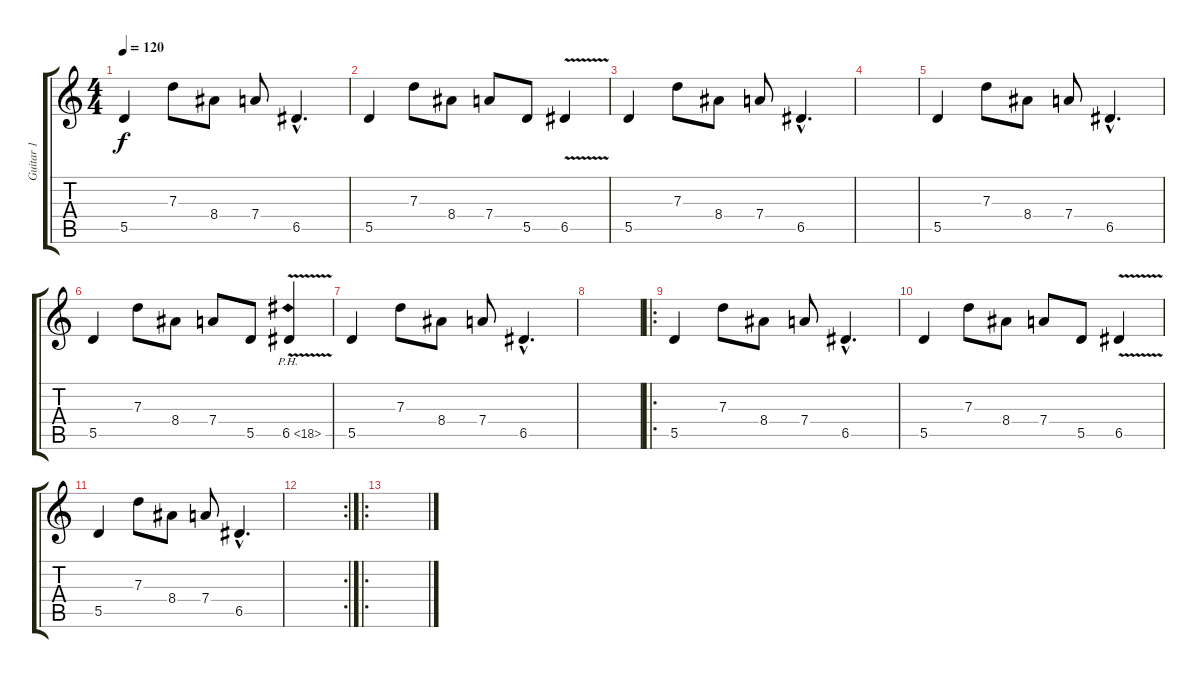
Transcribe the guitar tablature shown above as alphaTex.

\track ("Guitar 1" "Guitar 1") {instrument overdrivenguitar}
\staff {score tabs}
\tuning (E4 B3 G3 D3 A2 E2) {hide}
\ts (4 4)
\tempo 120
\clef g2
\ks c
5.5.4{dy f instrument overdrivenguitar} 7.3.8 8.4.8 7.4.8 6.5{hac}.4{d} |
5.5.4 7.3.8 8.4.8 7.4.8 5.5.8 6.5{v}.4 |
5.5.4 7.3.8 8.4.8 7.4.8 6.5{hac}.4{d} |
|
5.5.4 7.3.8 8.4.8 7.4.8 6.5{hac}.4{d} |
5.5.4 7.3.8 8.4.8 7.4.8 5.5.8 6.5{ph 12 v}.4 |
5.5.4 7.3.8 8.4.8 7.4.8 6.5{hac}.4{d} |
|
\ro
5.5.4 7.3.8 8.4.8 7.4.8 6.5{hac}.4{d} |
5.5.4 7.3.8 8.4.8 7.4.8 5.5.8 6.5{v}.4 |
5.5.4 7.3.8 8.4.8 7.4.8 6.5{hac}.4{d} |
\rc 2
|
\ro
